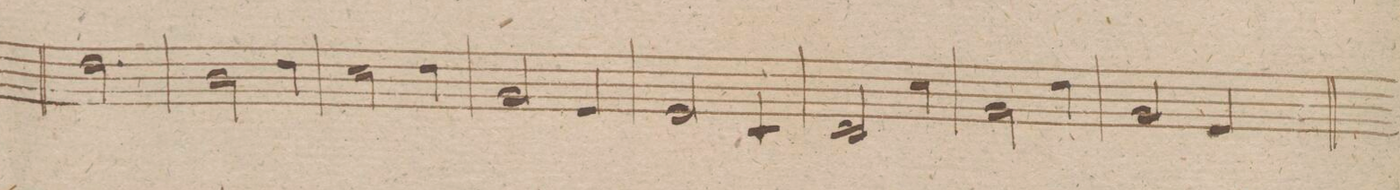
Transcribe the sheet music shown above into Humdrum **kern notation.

**kern	**dynam
*I"Corno 2do in E	*
*clefG2	*
*k[f#c#g#d#]	*
*M3/4	*
2.ff#	.
=52	=52
2dd#	.
4ff#	.
=53	=53
2ee	.
4ff#	.
=54	=54
2b	.
4g#	.
=55	=55
2g#	.
4e	.
=56	=56
2e	.
4ee	.
=57	=57
2b\	.
4ff#	.
=58	=58
2b	.
4g#	.
=59	=59
*-	*-
